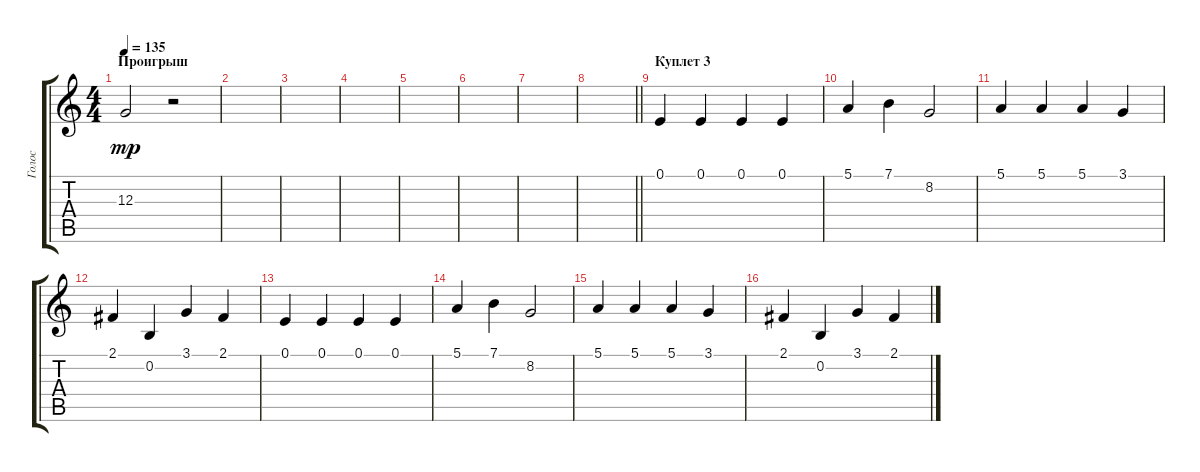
\track ("Голос" "Голос") {instrument tenorsax}
\staff {score tabs}
\tuning (E4 B3 G3 D3 A2 E2) {hide}
\ts (4 4)
\section ("" "Проигрыш")
\tempo 135
\clef g2
\ks c
12.3.2{dy mp} r.2 |
|
|
|
|
|
|
\barLineRight lightlight
|
\section ("" "Куплет 3")
0.1.4 0.1.4 0.1.4 0.1.4 |
5.1.4 7.1.4 8.2.2 |
5.1.4 5.1.4 5.1.4 3.1.4 |
2.1.4 0.2.4 3.1.4 2.1.4 |
0.1.4 0.1.4 0.1.4 0.1.4 |
5.1.4 7.1.4 8.2.2 |
5.1.4 5.1.4 5.1.4 3.1.4 |
2.1.4 0.2.4 3.1.4 2.1.4
